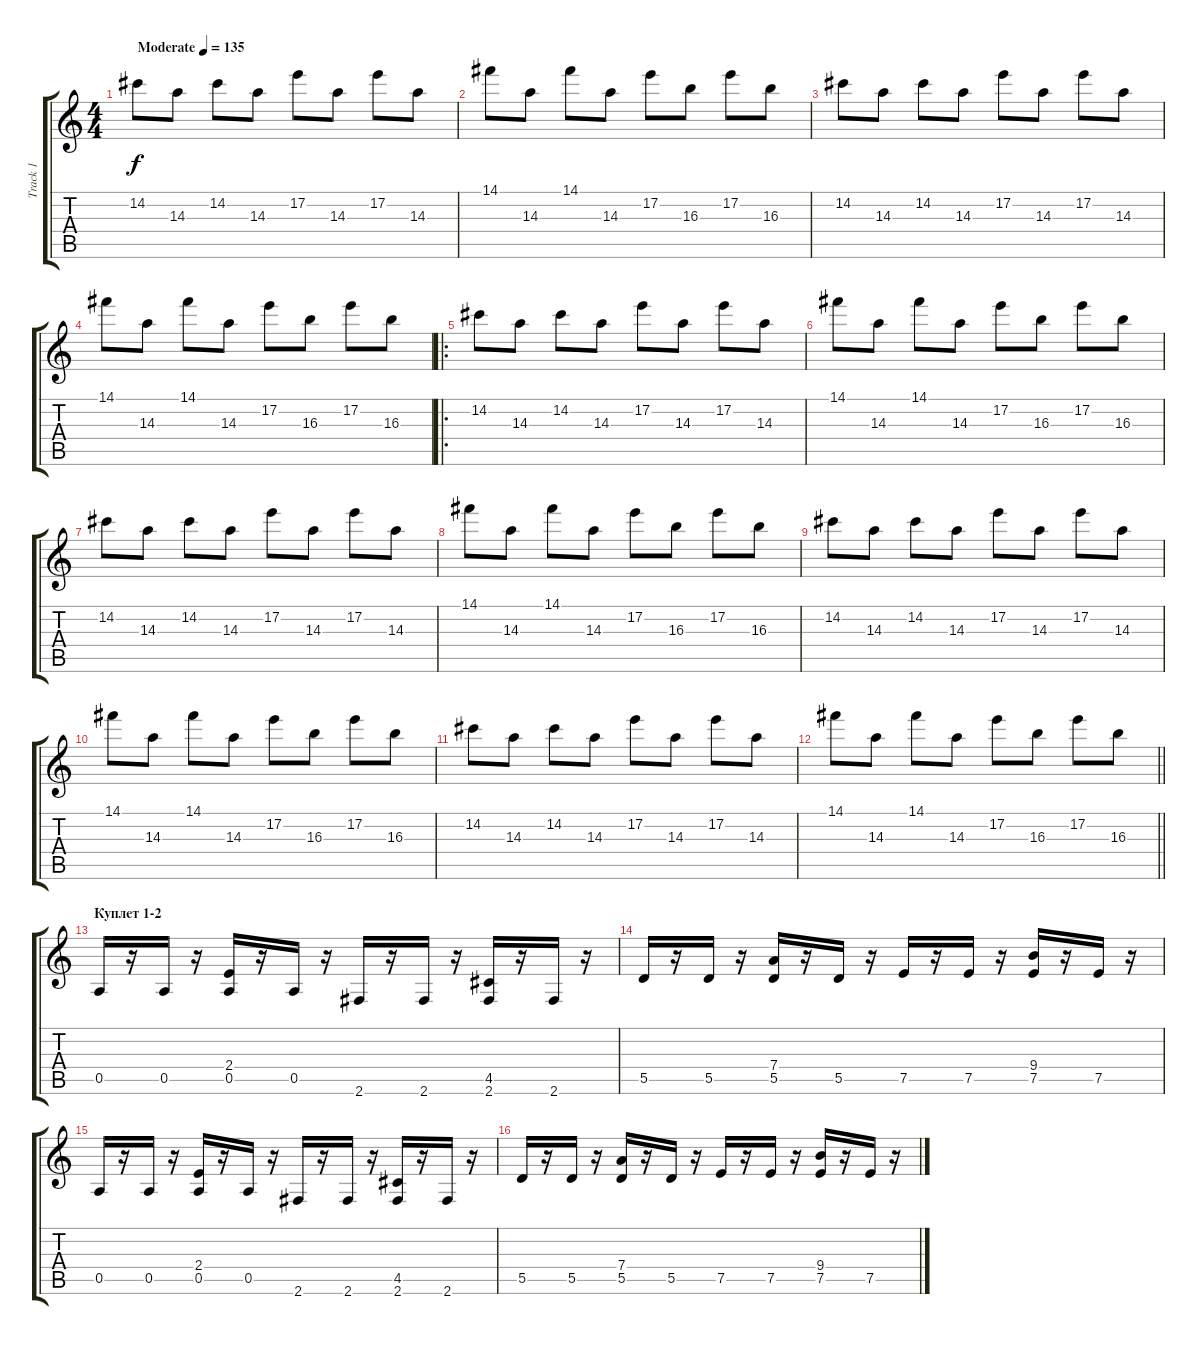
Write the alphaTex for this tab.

\track ("Track 1" "Track 1") {instrument overdrivenguitar}
\staff {score tabs}
\tuning (E4 B3 G3 D3 A2 E2) {hide}
\ts (4 4)
\tempo (135 "Moderate")
\clef g2
\ks c
14.2.8{dy f instrument overdrivenguitar} 14.3.8 14.2.8 14.3.8 17.2.8 14.3.8 17.2.8 14.3.8 |
14.1.8 14.3.8 14.1.8 14.3.8 17.2.8 16.3.8 17.2.8 16.3.8 |
14.2.8 14.3.8 14.2.8 14.3.8 17.2.8 14.3.8 17.2.8 14.3.8 |
14.1.8 14.3.8 14.1.8 14.3.8 17.2.8 16.3.8 17.2.8 16.3.8 |
\ro
14.2.8 14.3.8 14.2.8 14.3.8 17.2.8 14.3.8 17.2.8 14.3.8 |
14.1.8 14.3.8 14.1.8 14.3.8 17.2.8 16.3.8 17.2.8 16.3.8 |
14.2.8 14.3.8 14.2.8 14.3.8 17.2.8 14.3.8 17.2.8 14.3.8 |
14.1.8 14.3.8 14.1.8 14.3.8 17.2.8 16.3.8 17.2.8 16.3.8 |
14.2.8 14.3.8 14.2.8 14.3.8 17.2.8 14.3.8 17.2.8 14.3.8 |
14.1.8 14.3.8 14.1.8 14.3.8 17.2.8 16.3.8 17.2.8 16.3.8 |
14.2.8 14.3.8 14.2.8 14.3.8 17.2.8 14.3.8 17.2.8 14.3.8 |
\barLineRight lightlight
14.1.8 14.3.8 14.1.8 14.3.8 17.2.8 16.3.8 17.2.8 16.3.8 |
\section ("" "Куплет 1-2")
0.5.16 r.16 0.5.16 r.16 (2.4 0.5).16 r.16 0.5.16 r.16 2.6.16 r.16 2.6.16 r.16 (4.5 2.6).16 r.16 2.6.16 r.16 |
5.5.16 r.16 5.5.16 r.16 (7.4 5.5).16 r.16 5.5.16 r.16 7.5.16 r.16 7.5.16 r.16 (9.4 7.5).16 r.16 7.5.16 r.16 |
0.5.16 r.16 0.5.16 r.16 (2.4 0.5).16 r.16 0.5.16 r.16 2.6.16 r.16 2.6.16 r.16 (4.5 2.6).16 r.16 2.6.16 r.16 |
5.5.16 r.16 5.5.16 r.16 (7.4 5.5).16 r.16 5.5.16 r.16 7.5.16 r.16 7.5.16 r.16 (9.4 7.5).16 r.16 7.5.16 r.16
